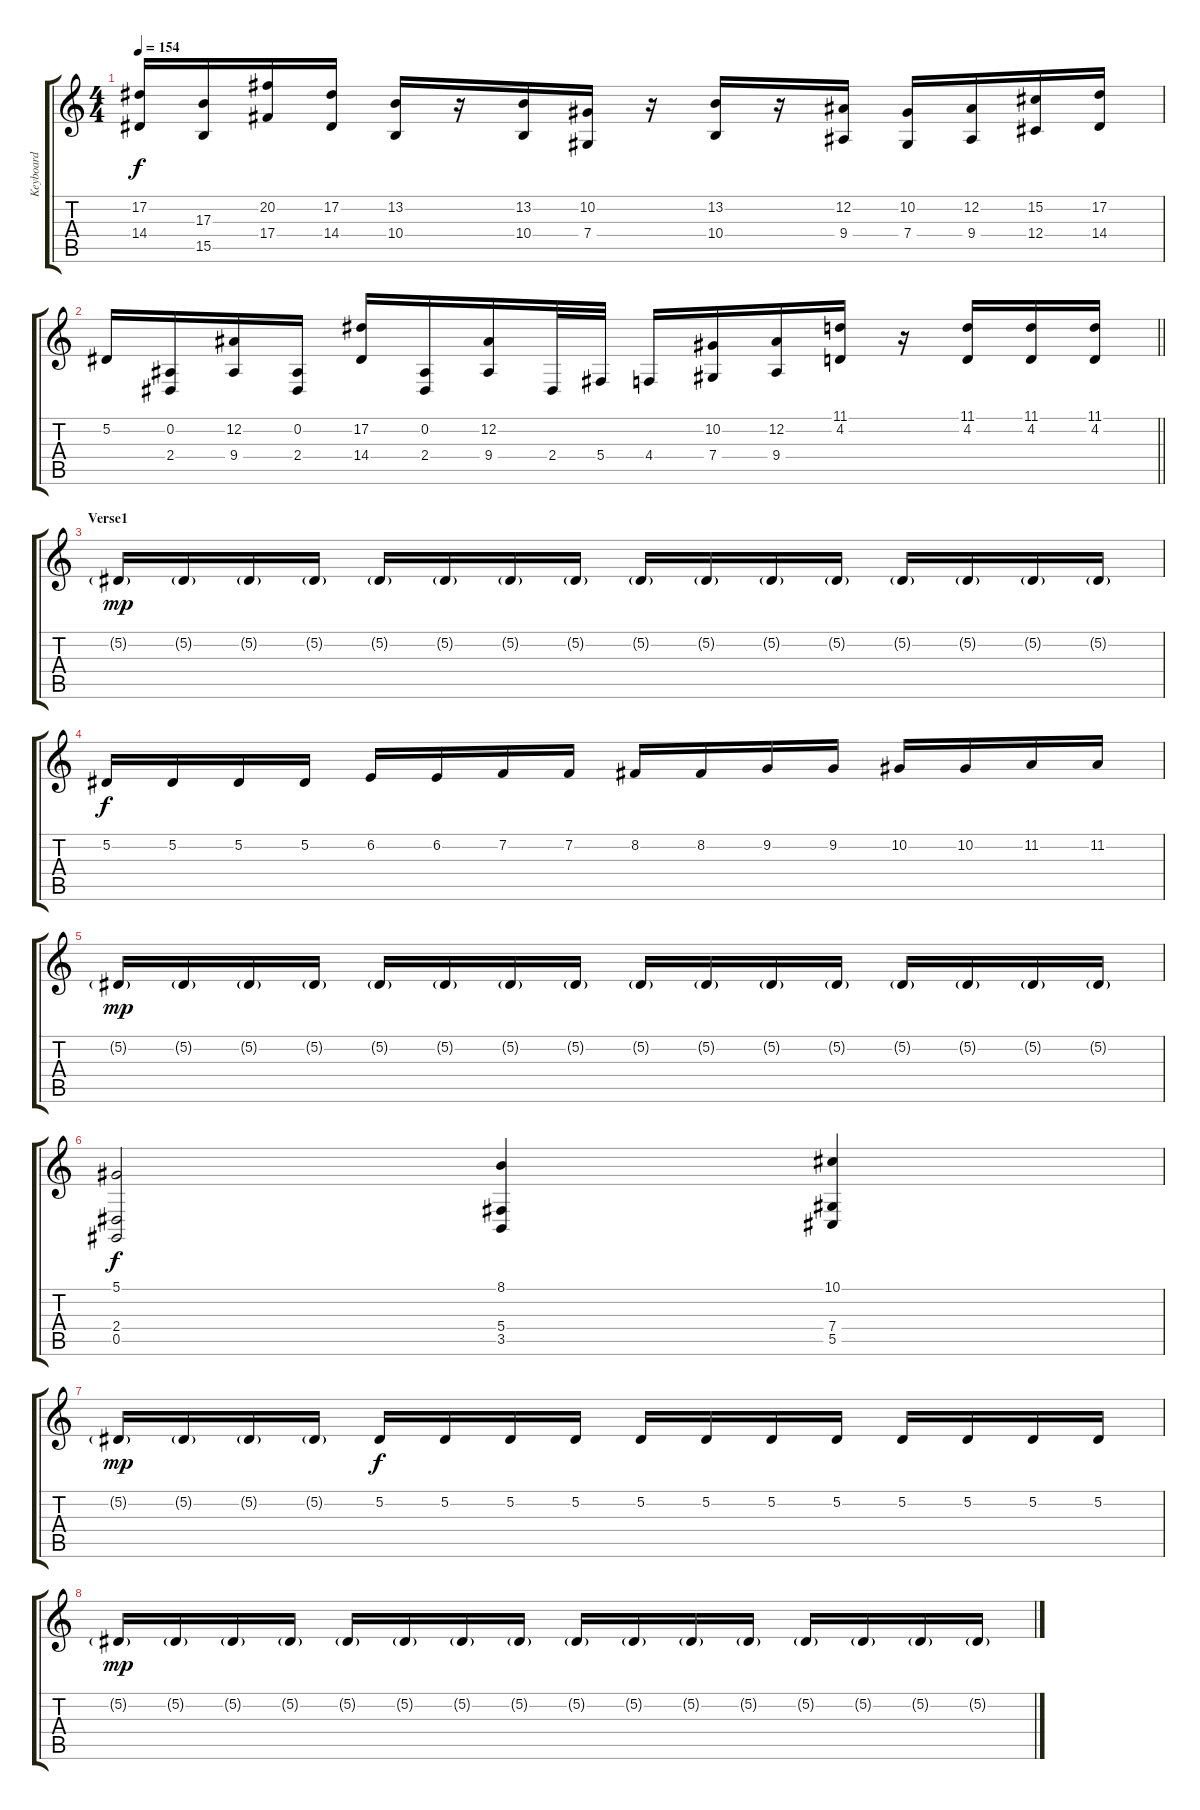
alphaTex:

\track ("Keyboard" "Keyboard") {instrument lead2sawtooth}
\staff {score tabs}
\tuning (Eb4 Bb3 Gb3 Db3 Ab2 Db2) {hide}
\ts (4 4)
\tempo 154
\clef g2
\ks c
(17.2 14.4).16{dy f volume 12} (17.3 15.5).16 (20.2 17.4).16 (17.2 14.4).16 (13.2 10.4).16 r.16 (13.2 10.4).16 (10.2 7.4).16 r.16 (13.2 10.4).16 r.16 (12.2 9.4).16 (10.2 7.4).16 (12.2 9.4).16 (15.2 12.4).16 (17.2 14.4).16 |
\barLineRight lightlight
5.2.16 (0.2 2.4).16 (12.2 9.4).16 (0.2 2.4).16 (17.2 14.4).16 (0.2 2.4).16 (12.2 9.4).16 2.4.32 5.4.32 4.4.16 (10.2 7.4).16 (12.2 9.4).16 (11.1 4.2).16 r.16 (11.1 4.2).16 (11.1 4.2).16 (11.1 4.2).16 |
\section ("" "Verse1")
5.2{g}.16{dy mp volume 8 instrument lead4chiff} 5.2{g}.16 5.2{g}.16 5.2{g}.16 5.2{g}.16 5.2{g}.16 5.2{g}.16 5.2{g}.16 5.2{g}.16 5.2{g}.16 5.2{g}.16 5.2{g}.16 5.2{g}.16 5.2{g}.16 5.2{g}.16 5.2{g}.16 |
5.2.16{dy f volume 8 instrument lead4chiff} 5.2.16 5.2.16 5.2.16 6.2.16 6.2.16 7.2.16 7.2.16 8.2.16 8.2.16 9.2.16 9.2.16 10.2.16 10.2.16 11.2.16 11.2.16 |
5.2{g}.16{dy mp volume 8 instrument lead4chiff} 5.2{g}.16 5.2{g}.16 5.2{g}.16 5.2{g}.16 5.2{g}.16 5.2{g}.16 5.2{g}.16 5.2{g}.16 5.2{g}.16 5.2{g}.16 5.2{g}.16 5.2{g}.16 5.2{g}.16 5.2{g}.16 5.2{g}.16 |
(5.1 2.4 0.5).2{dy f instrument lead2sawtooth} (8.1 5.4 3.5).4 (10.1 7.4 5.5).4 |
5.2{g}.16{dy mp volume 8 instrument lead4chiff} 5.2{g}.16 5.2{g}.16 5.2{g}.16 5.2.16{dy f} 5.2.16 5.2.16 5.2.16 5.2.16 5.2.16 5.2.16 5.2.16 5.2.16 5.2.16 5.2.16 5.2.16 |
5.2{g}.16{dy mp volume 8 instrument lead4chiff} 5.2{g}.16 5.2{g}.16 5.2{g}.16 5.2{g}.16 5.2{g}.16 5.2{g}.16 5.2{g}.16 5.2{g}.16 5.2{g}.16 5.2{g}.16 5.2{g}.16 5.2{g}.16 5.2{g}.16 5.2{g}.16 5.2{g}.16
